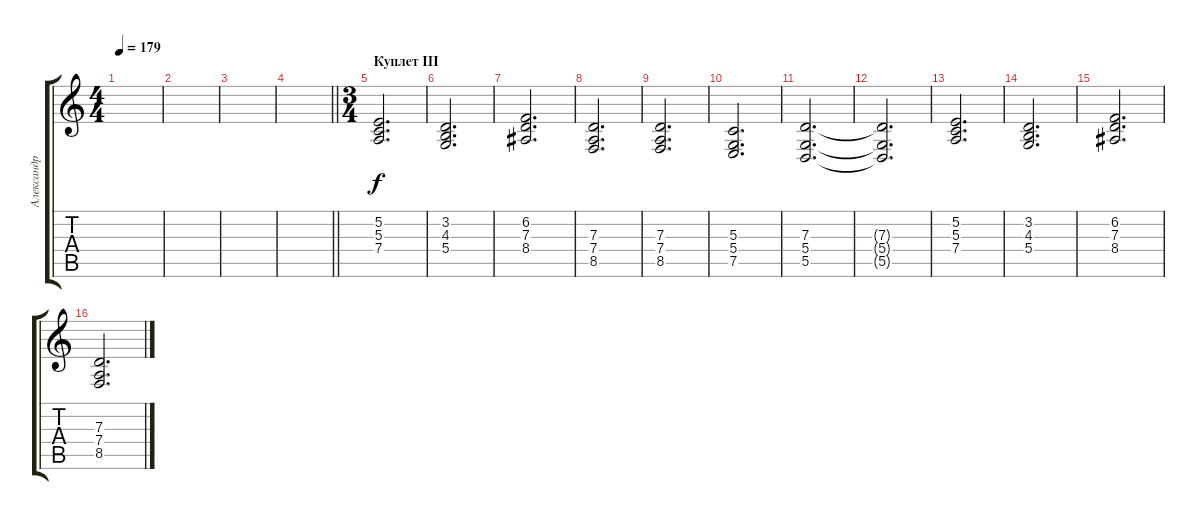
\track ("Александр \"Wish\" Андрюхин" "Александр ") {instrument stringensemble1}
\staff {score tabs}
\tuning (E4 B3 G3 D3 A2 E2) {hide}
\ts (4 4)
\tempo 179
\clef g2
\ks c
|
|
|
\barLineRight lightlight
|
\ts (3 4)
\section ("" "Куплет III")
(5.2 5.3 7.4).2{d volume 12} |
(3.2 4.3 5.4).2{d} |
(6.2 7.3 8.4).2{d} |
(7.3 7.4 8.5).2{d} |
(7.3 7.4 8.5).2{d} |
(5.3 5.4 7.5).2{d} |
(7.3 5.4 5.5).2{d} |
(7.3{t} 5.4{t} 5.5{t}).2{d} |
(5.2 5.3 7.4).2{d} |
(3.2 4.3 5.4).2{d} |
(6.2 7.3 8.4).2{d} |
(7.3 7.4 8.5).2{d}
